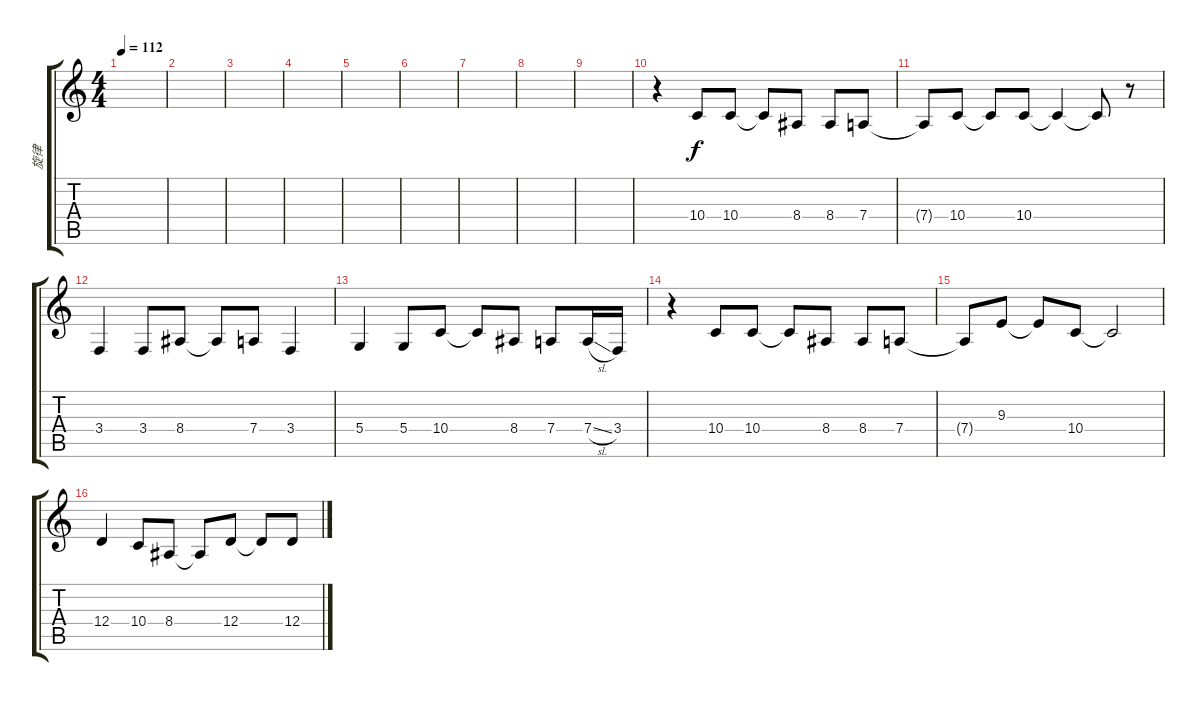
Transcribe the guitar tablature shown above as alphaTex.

\track ("旋律" "旋律") {instrument cello}
\staff {score tabs}
\tuning (E4 B3 G3 D3 A2 E2) {hide}
\ts (4 4)
\tempo 112
\clef g2
\ks c
|
|
|
|
|
|
|
|
|
r.4 10.4.8 10.4.8 10.4{t}.8 8.4.8 8.4.8 7.4.8 |
7.4{t}.8 10.4.8 10.4{t}.8 10.4.8 10.4{t}.4 10.4{t}.8 r.8 |
3.4.4 3.4.8 8.4.8 8.4{t}.8 7.4.8 3.4.4 |
5.4.4 5.4.8 10.4.8 10.4{t}.8 8.4.8 7.4.8 7.4{sl}.16 3.4.16 |
r.4 10.4.8 10.4.8 10.4{t}.8 8.4.8 8.4.8 7.4.8 |
7.4{t}.8 9.3.8 9.3{t}.8 10.4.8 10.4{t}.2 |
12.4.4 10.4.8 8.4.8 8.4{t}.8 12.4.8 12.4{t}.8 12.4.8
